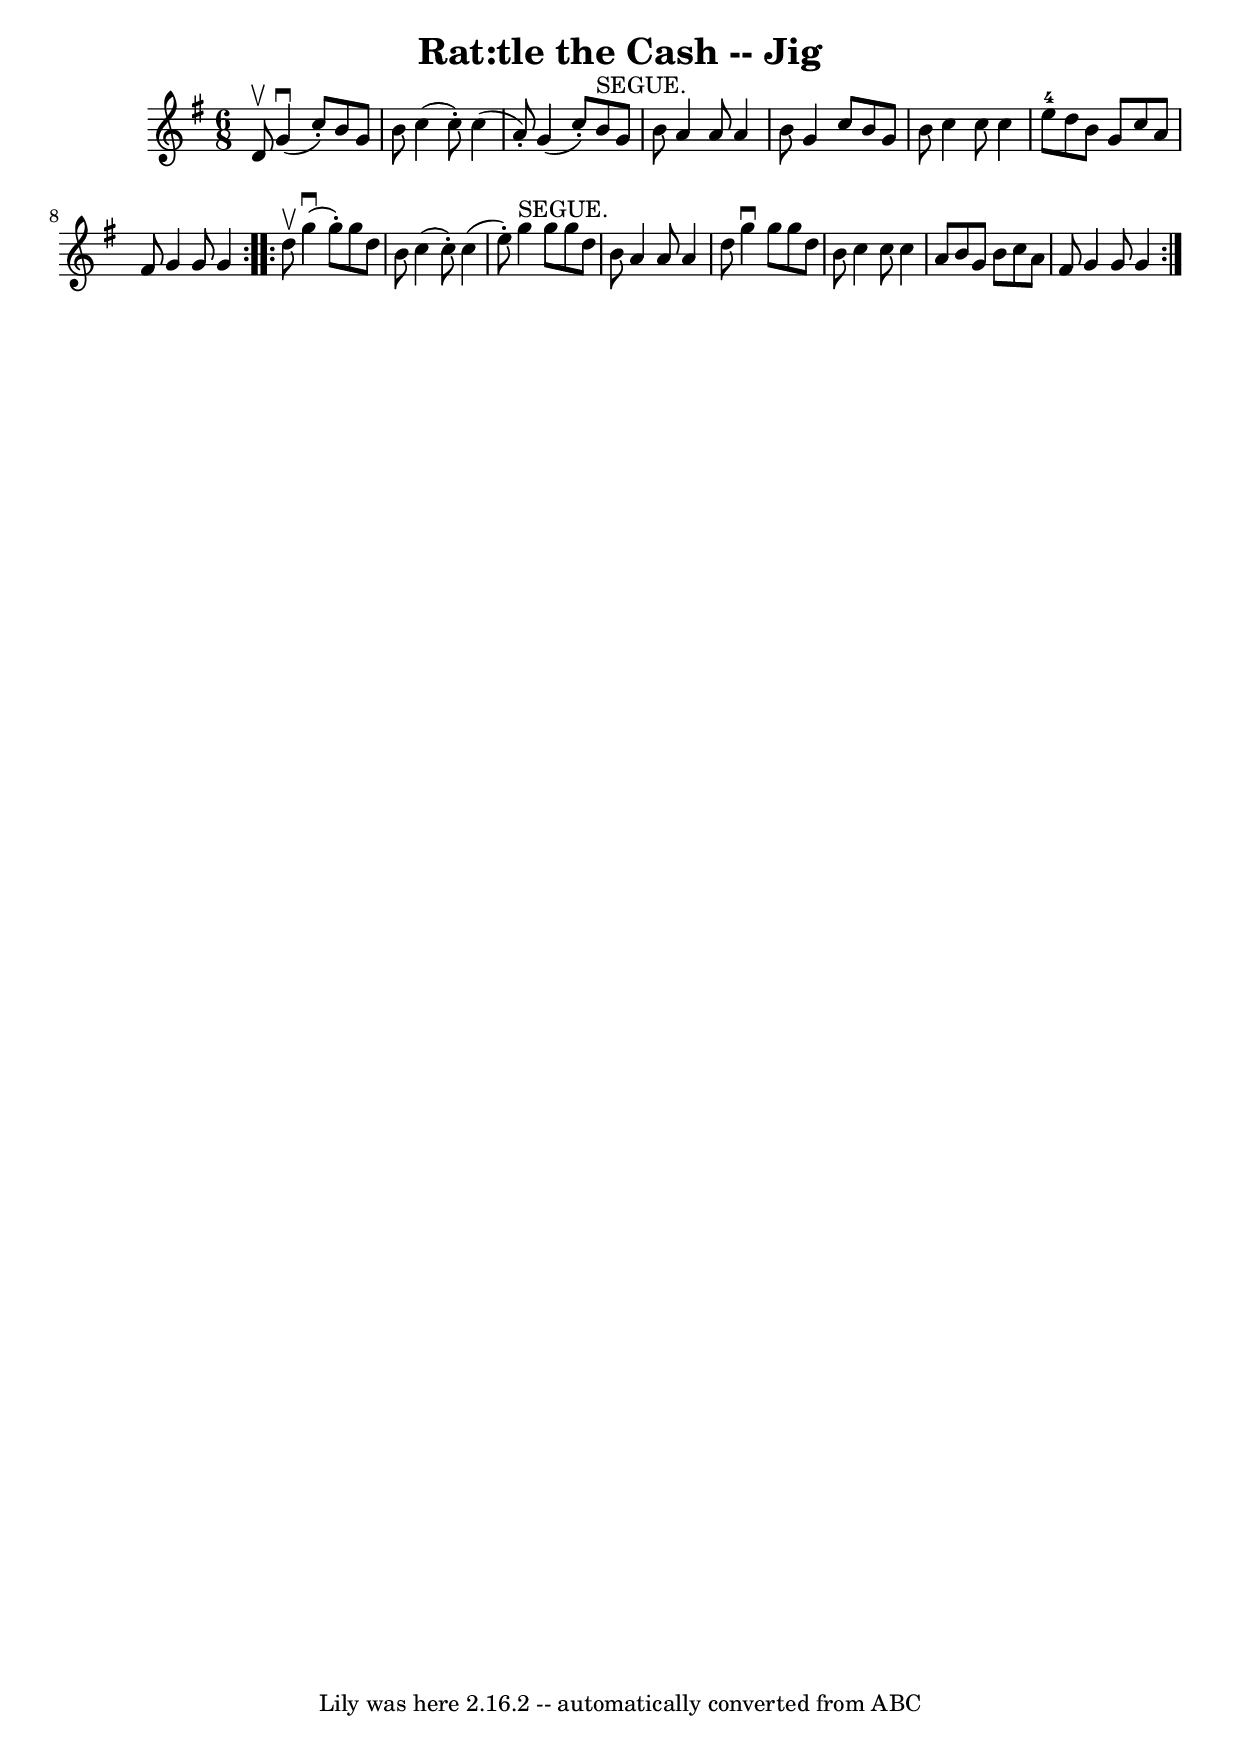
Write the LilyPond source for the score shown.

\version "2.7.40"
\include "Mammoth.ily"
\header {
	%% book = "Ryan's Mammoth Collection"
	crossRefNumber = "1"
	footnotes = ""
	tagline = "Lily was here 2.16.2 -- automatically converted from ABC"
	title = "Rat:tle the Cash -- Jig"
}
voicedefault =  {


\repeat volta 2 {
\time 6/8 
\key g \major d'8^\upbow |
 g'4^\downbow(c''8 -.)   
b'8 g'8 b'8  |
 c''4 (c''8 -.) c''4 (a'8 -.) |
 
 g'4 (c''8 -.) b'8^"SEGUE." g'8 b'8  |
 a'4 a'8    
a'4 b'8  |
 g'4 c''8 b'8 g'8 b'8  |
 c''4    
c''8 c''4 e''8-4 |
 d''8 b'8 g'8 c''8 a'8 fis'8 
 |
 g'4 g'8 g'4  } \repeat volta 2 { d''8^\upbow |
   
g''4^\downbow(g''8 -.) g''8 d''8 b'8  |
 c''4 (c''8 -. 
-) c''4 (e''8 -.) |
 g''4^"SEGUE." g''8 g''8 d''8    
b'8  |
 a'4 a'8 a'4 d''8  |
 g''4^\downbow g''8   
 g''8 d''8 b'8  |
 c''4 c''8 c''4 a'8  |
 b'8    
g'8 b'8 c''8 a'8 fis'8  |
 g'4 g'8 g'4  }   
}

\score{
    <<

	\context Staff="default"
	{
	    \voicedefault 
	}

    >>
	\layout {
	}
	\midi {}
}
